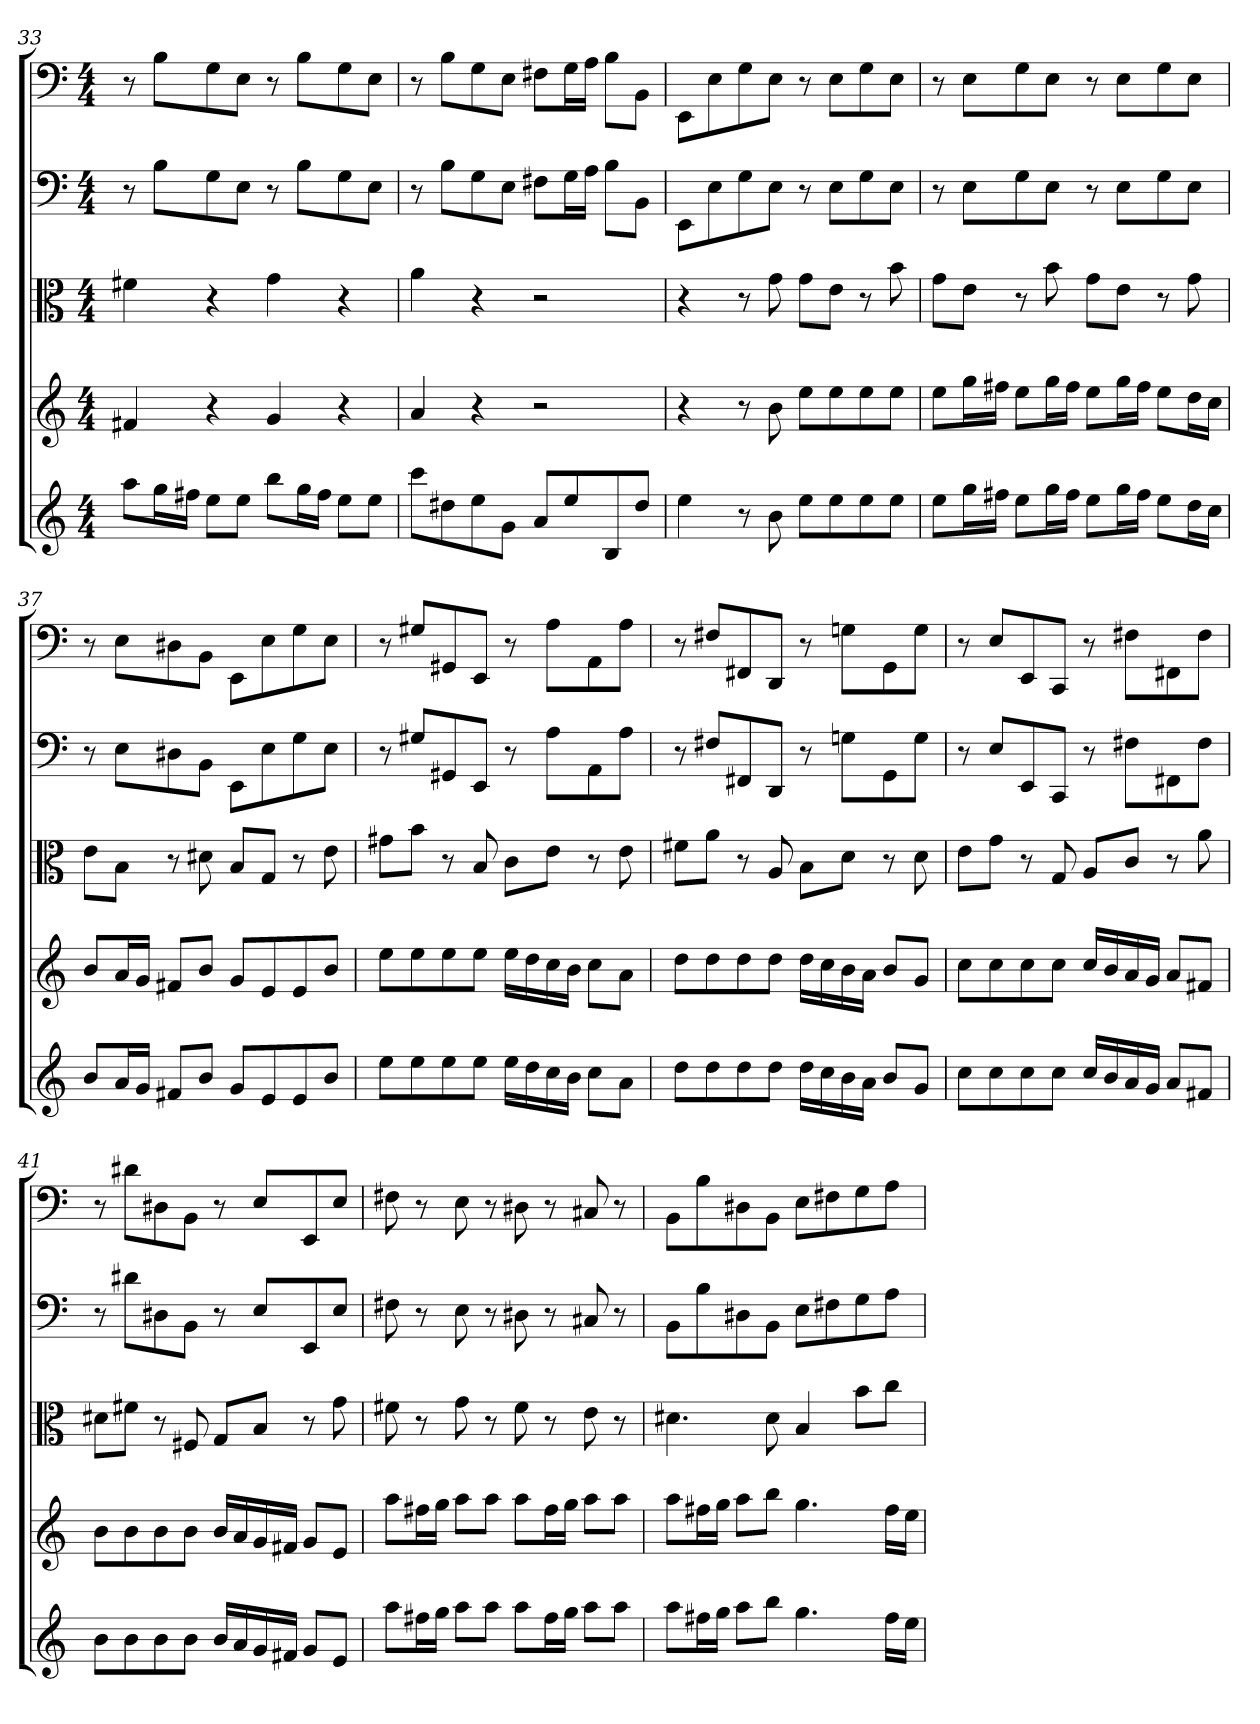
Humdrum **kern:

**kern	**kern	**kern	**kern	**kern
*part5	*part4	*part3	*part2	*part1
*staff5	*staff4	*staff3	*staff2	*staff1
*clefG2	*clefG2	*clefC3	*clefF4	*clefF4
*k[]	*k[]	*k[]	*k[]	*k[]
*a:	*a:	*a:	*a:	*a:
*M4/4	*M4/4	*M4/4	*M4/4	*M4/4
=33	=33	=33	=33	=33
8aa\L	4f#X/	4f#X\	8r	8r
16gg\L	.	.	8B\L	8B\L
16ff#X\JJ	.	.	.	.
8ee\L	4r	4r	8G\	8G\
8ee\J	.	.	8E\J	8E\J
8bb\L	4g/	4g\	8r	8r
16gg\L	.	.	8B\L	8B\L
16ff#\JJ	.	.	.	.
8ee\L	4r	4r	8G\	8G\
8ee\J	.	.	8E\J	8E\J
=34	=34	=34	=34	=34
8ccc\L	4a/	4a\	8r	8r
8dd#X\	.	.	8B\L	8B\L
8ee\	4r	4r	8G\	8G\
8g\J	.	.	8E\J	8E\J
8a/L	2r	2r	8F#X\L	8F#X\L
8ee/	.	.	16G\L	16G\L
.	.	.	16A\JJ	16A\JJ
8B/	.	.	8B\L	8B\L
8dd#/J	.	.	8BB\J	8BB\J
=35	=35	=35	=35	=35
4ee\	4r	4r	8EE\L	8EE\L
.	.	.	8E\	8E\
8r	8r	8r	8G\	8G\
8b\	8b\	8g\	8E\J	8E\J
8ee\L	8ee\L	8g\L	8r	8r
8ee\	8ee\	8e\J	8E\L	8E\L
8ee\	8ee\	8r	8G\	8G\
8ee\J	8ee\J	8b\	8E\J	8E\J
=36	=36	=36	=36	=36
8ee\L	8ee\L	8g\L	8r	8r
16gg\L	16gg\L	8e\J	8E\L	8E\L
16ff#X\JJ	16ff#X\JJ	.	.	.
8ee\L	8ee\L	8r	8G\	8G\
16gg\L	16gg\L	8b\	8E\J	8E\J
16ff#\JJ	16ff#\JJ	.	.	.
8ee\L	8ee\L	8g\L	8r	8r
16gg\L	16gg\L	8e\J	8E\L	8E\L
16ff#\JJ	16ff#\JJ	.	.	.
8ee\L	8ee\L	8r	8G\	8G\
16dd\L	16dd\L	8g\	8E\J	8E\J
16cc\JJ	16cc\JJ	.	.	.
=37	=37	=37	=37	=37
8b/L	8b/L	8e\L	8r	8r
16a/L	16a/L	8B\J	8E\L	8E\L
16g/JJ	16g/JJ	.	.	.
8f#X/L	8f#X/L	8r	8D#X\	8D#X\
8b/J	8b/J	8d#X\	8BB\J	8BB\J
8g/L	8g/L	8B/L	8EE\L	8EE\L
8e/	8e/	8G/J	8E\	8E\
8e/	8e/	8r	8G\	8G\
8b/J	8b/J	8e\	8E\J	8E\J
=38	=38	=38	=38	=38
8ee\L	8ee\L	8g#X\L	8r	8r
8ee\	8ee\	8b\J	8G#X/L	8G#X/L
8ee\	8ee\	8r	8GG#X/	8GG#X/
8ee\J	8ee\J	8B/	8EE/J	8EE/J
16ee\LL	16ee\LL	8c\L	8r	8r
16dd\	16dd\	.	.	.
16cc\	16cc\	8e\J	8A\L	8A\L
16b\JJ	16b\JJ	.	.	.
8cc\L	8cc\L	8r	8AA\	8AA\
8a\J	8a\J	8e\	8A\J	8A\J
=39	=39	=39	=39	=39
8dd\L	8dd\L	8f#X\L	8r	8r
8dd\	8dd\	8a\J	8F#X/L	8F#X/L
8dd\	8dd\	8r	8FF#X/	8FF#X/
8dd\J	8dd\J	8A/	8DD/J	8DD/J
16dd\LL	16dd\LL	8B\L	8r	8r
16cc\	16cc\	.	.	.
16b\	16b\	8d\J	8Gn\L	8Gn\L
16a\JJ	16a\JJ	.	.	.
8b/L	8b/L	8r	8GG\	8GG\
8g/J	8g/J	8d\	8G\J	8G\J
=40	=40	=40	=40	=40
8cc\L	8cc\L	8e\L	8r	8r
8cc\	8cc\	8g\J	8E/L	8E/L
8cc\	8cc\	8r	8EE/	8EE/
8cc\J	8cc\J	8G/	8CC/J	8CC/J
16cc/LL	16cc/LL	8A/L	8r	8r
16b/	16b/	.	.	.
16a/	16a/	8c/J	8F#X\L	8F#X\L
16g/JJ	16g/JJ	.	.	.
8a/L	8a/L	8r	8FF#X\	8FF#X\
8f#X/J	8f#X/J	8a\	8F#\J	8F#\J
=41	=41	=41	=41	=41
8b\L	8b\L	8d#X\L	8r	8r
8b\	8b\	8f#X\J	8d#X\L	8d#X\L
8b\	8b\	8r	8D#X\	8D#X\
8b\J	8b\J	8F#X/	8BB\J	8BB\J
16b/LL	16b/LL	8G/L	8r	8r
16a/	16a/	.	.	.
16g/	16g/	8B/J	8E/L	8E/L
16f#X/JJ	16f#X/JJ	.	.	.
8g/L	8g/L	8r	8EE/	8EE/
8e/J	8e/J	8g\	8E/J	8E/J
=42	=42	=42	=42	=42
8aa\L	8aa\L	8f#X\	8F#X\	8F#X\
16ff#X\L	16ff#X\L	8r	8r	8r
16gg\JJ	16gg\JJ	.	.	.
8aa\L	8aa\L	8g\	8E\	8E\
8aa\J	8aa\J	8r	8r	8r
8aa\L	8aa\L	8f#\	8D#X\	8D#X\
16ff#\L	16ff#\L	8r	8r	8r
16gg\JJ	16gg\JJ	.	.	.
8aa\L	8aa\L	8e\	8C#X/	8C#X/
8aa\J	8aa\J	8r	8r	8r
=43	=43	=43	=43	=43
8aa\L	8aa\L	4.d#X\	8BB\L	8BB\L
16ff#X\L	16ff#X\L	.	8B\	8B\
16gg\JJ	16gg\JJ	.	.	.
8aa\L	8aa\L	.	8D#X\	8D#X\
8bb\J	8bb\J	8d#\	8BB\J	8BB\J
4.gg\	4.gg\	4B/	8E\L	8E\L
.	.	.	8F#X\	8F#X\
.	.	8b\L	8G\	8G\
16ff#\LL	16ff#\LL	8cc\J	8A\J	8A\J
16ee\JJ	16ee\JJ	.	.	.
=	=	=	=	=
*-	*-	*-	*-	*-
